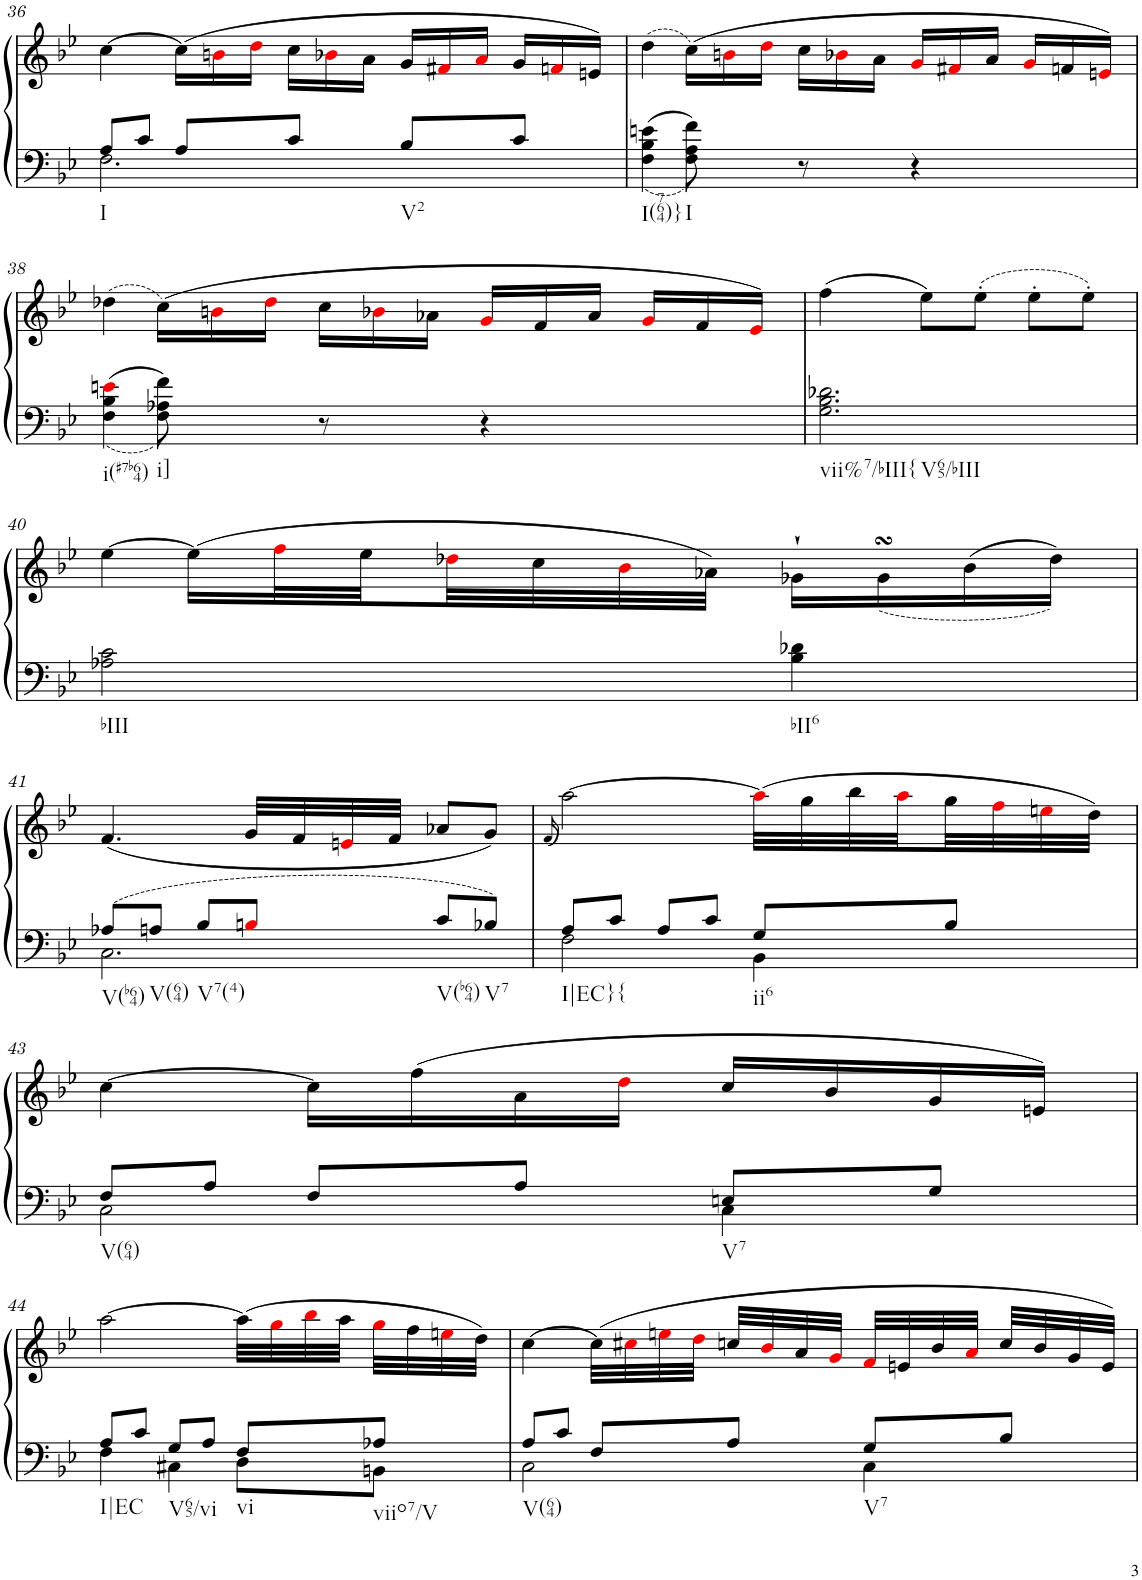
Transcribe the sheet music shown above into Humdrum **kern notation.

**kern	**kern
*part1	*part1
*staff2	*staff1
*I"unbenannt2	*
!!LO:PB:g=z
*clefF4	*clefG2
*k[b-e-]	*k[b-e-]
*M3/4	*M3/4
=36	=36
*^	*
!LO:TX:b:t=I	!	!
8A/L	2.F\	[4cc\
8c/J	.	.
*	*	*Xtuplet
8A/L	.	(24cc\LL]
.	.	24bni\
.	.	24ddi\JJ
8c/J	.	24cc\LL
.	.	24b-Xi\
.	.	24a\JJ
!LO:TX:b:t=V2	!	!
8B-/L	.	24g/LL
.	.	24f#Xi/
.	.	24ai/JJ
8c/J	.	24g/LL
.	.	24fni/
.	.	24en/JJ)
*v	*v	*
=37	=37
!LO:TX:b:t=I(764)}	!
4F\ 4B-\ 4en\	(4dd\
!LO:TX:b:t=I	!
8F\ 8A\ 8f\	(24cc\LL)
.	24bni\
.	24ddi\JJ
8r	24cc\LL
.	24b-Xi\
.	24a\JJ
4r	24gi/LL
.	24f#Xi/
.	24a/JJ
.	24gi/LL
.	24fn/
.	24eni/JJ)
!!LO:LB:g=z
=38	=38
!LO:TX:b:t=i(#7b64)	!
4F\ 4B-\ 4eni\	(4dd-X\
!LO:TX:b:t=i]	!
8F\ 8A-X\ 8f\	(24cc\LL)
.	24bni\
.	24dd-i\JJ
8r	24cc\LL
.	24b-Xi\
.	24a-X\JJ
4r	24gi/LL
.	24f/
.	24a-/JJ
.	24gi/LL
.	24f/
.	24e-i/JJ)
=39	=39
!LO:TX:b:t=vii%7/bIII{	!
!LO:TX:b:t=V65/bIII	!
2.G\ 2.B-\ 2.d-X\	(4ff\
.	8ee-\L)
.	(8ee-'\J
.	8ee-'\L
.	8ee-'\J)
!!LO:LB:g=z
=40	=40
!LO:TX:b:t=bIII	!
2A-X\ 2c\	[4ee-\
.	(16ee-\LL]
.	32ffi\L
.	32ee-\
.	32dd-Xi\
.	32cc\
.	32b-i\
.	32a-X\JJJ)
!LO:TX:b:t=bII6	!
4B-\ 4d-X\	16g-X`\LL
.	(<16g-sSSs\
.	(16b-\
.	16dd-\JJ))
!!LO:LB:g=z
=41	=41
*^	*
!LO:TX:b:t=V(b64)	!	!
8A-X/L	2.C\	(4.f/
!LO:TX:b:t=V(64)	!	!
8An/J	.	.
!LO:TX:b:t=V7(4)	!	!
8B-/L	.	.
8Bni/J	.	32g/LLL
.	.	32f/
.	.	32eni/
.	.	32f/JJJ
!LO:TX:b:t=V(b64)	!	!
8c/L	.	8a-X/L
!LO:TX:b:t=V7	!	!
8B-X/J	.	8g/J)
=42	=42	=42
.	.	(16qf/
!LO:TX:b:t=I|EC}{	!	!
8A/L	2F\	[2aa\)
8c/J	.	.
8A/L	.	.
8c/J	.	.
!LO:TX:b:t=ii6	!	!
8G/L	4BB-\	(32aai\LLL]
.	.	32gg\
.	.	32bb-\
.	.	32aai\
8B-/J	.	32gg\
.	.	32ffi\
.	.	32eeni\
.	.	32dd\JJJ)
!!LO:LB:g=z
=43	=43	=43
!LO:TX:b:t=V(64)	!	!
8F/L	2C\	[4cc\
8A/J	.	.
8F/L	.	16cc\LL]
.	.	(16ff\
8A/J	.	16a\
.	.	16ddi\JJ
!LO:TX:b:t=V7	!	!
8En/L	4C\	16cc/LL
.	.	16b-/
8G/J	.	16g/
.	.	16en/JJ)
!!LO:LB:g=z
=44	=44	=44
!LO:TX:b:t=I|EC	!	!
8A/L	4F\	[2aa\
8c/J	.	.
!LO:TX:b:t=V65/vi	!	!
8G/L	4C#X\	.
8A/J	.	.
!LO:TX:b:t=vi	!	!
8F/L	8D\L	(32aa\LLL]
.	.	32ggi\
.	.	32bb-i\
.	.	32aa\JJJ
!LO:TX:b:t=viio7/V	!	!
8A-X/J	8BBn\J	32ggi\LLL
.	.	32ff\
.	.	32eeni\
.	.	32dd\JJJ)
=45	=45	=45
!LO:TX:b:t=V(64)	!	!
8A/L	2C\	[4cc\
8c/J	.	.
8F/L	.	(32cc\LLL]
.	.	32cc#Xi\
.	.	32eeni\
.	.	32ddi\JJJ
8A/J	.	32ccn/LLL
.	.	32b-i/
.	.	32a/
.	.	32gi/JJJ
!LO:TX:b:t=V7	!	!
8G/L	4C\	32fi/LLL
.	.	32en/
.	.	32b-/
.	.	32ai/JJJ
8B-/J	.	32cc/LLL
.	.	32b-/
.	.	32g/
.	.	32e/JJJ)
*v	*v	*
=	=
*-	*-
